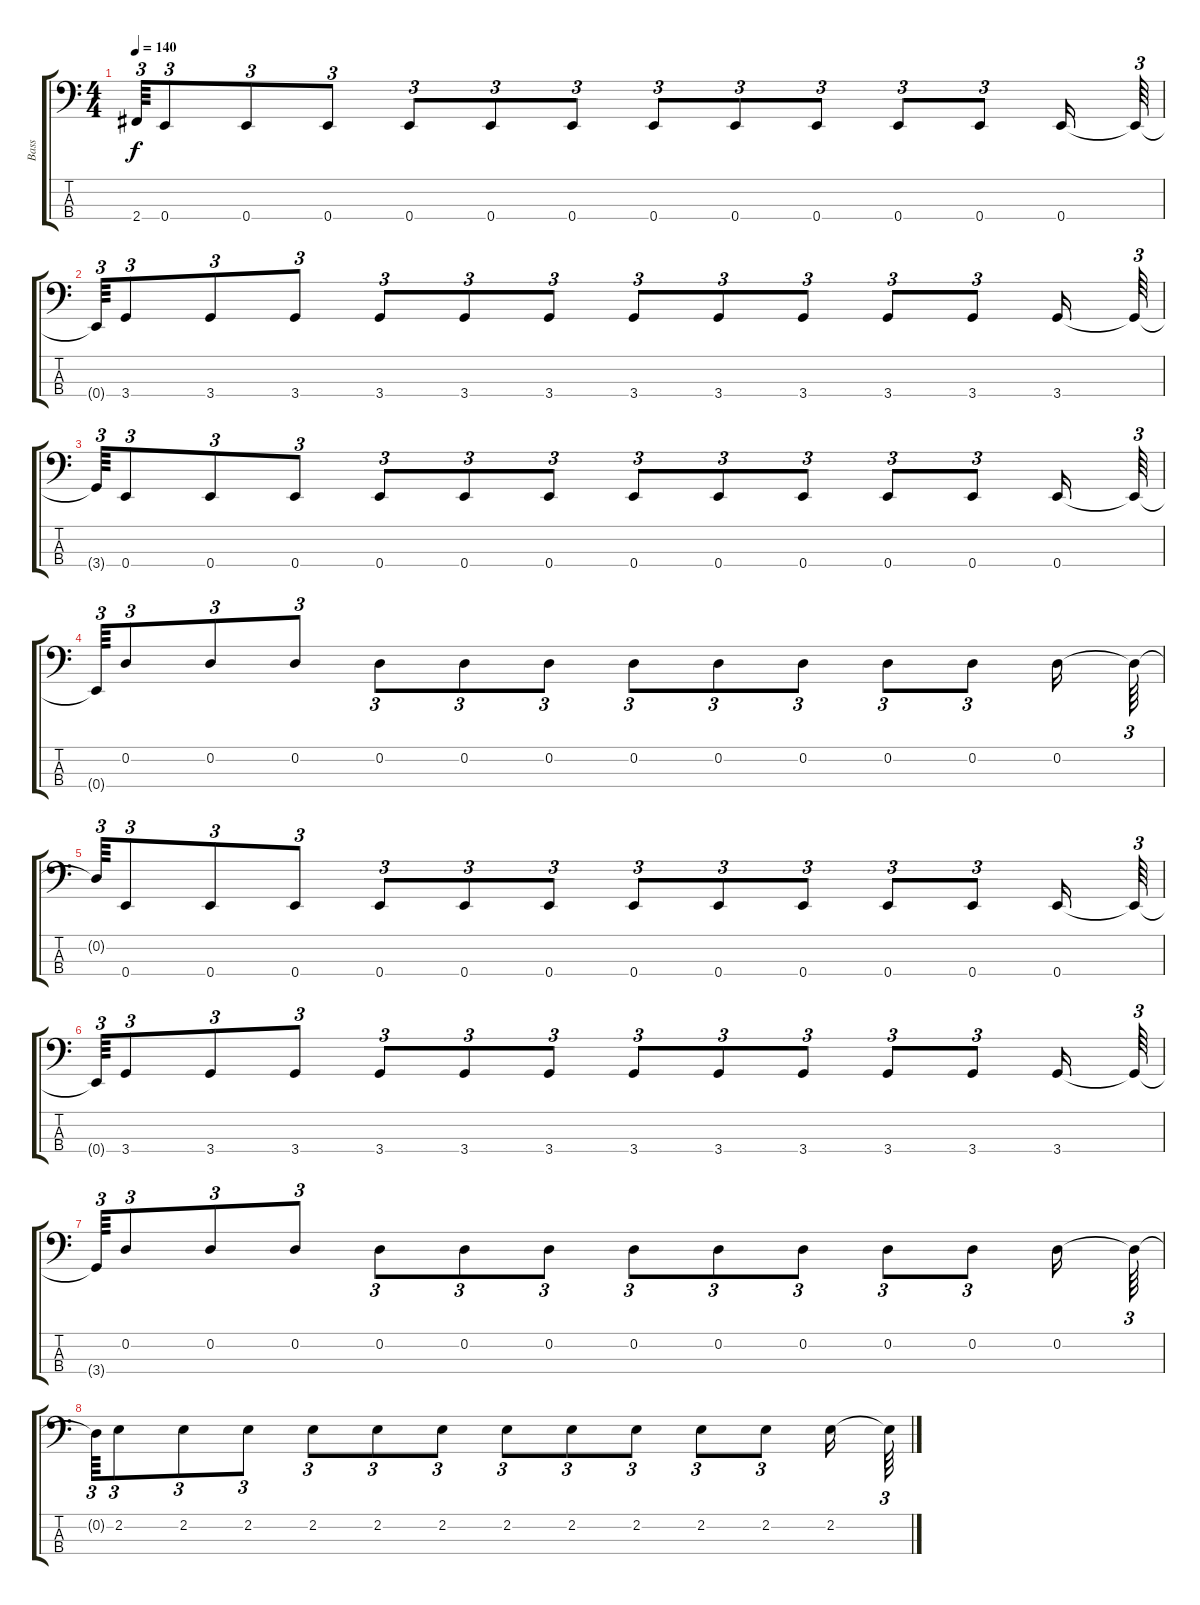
\track ("Bass" "Bass") {instrument electricbassfinger}
\staff {score tabs}
\tuning (G2 D2 A1 E1) {hide}
\ts (4 4)
\tempo 140
\clef f4
\ks c
2.4{t}.64{tu (3 2) dy f} 0.4.8{tu (3 2)} 0.4.8{tu (3 2)} 0.4.8{tu (3 2)} 0.4.8{tu (3 2)} 0.4.8{tu (3 2)} 0.4.8{tu (3 2)} 0.4.8{tu (3 2)} 0.4.8{tu (3 2)} 0.4.8{tu (3 2)} 0.4.8{tu (3 2)} 0.4.8{tu (3 2)} 0.4.16 0.4{t}.64{tu (3 2)} |
0.4{t}.64{tu (3 2)} 3.4.8{tu (3 2)} 3.4.8{tu (3 2)} 3.4.8{tu (3 2)} 3.4.8{tu (3 2)} 3.4.8{tu (3 2)} 3.4.8{tu (3 2)} 3.4.8{tu (3 2)} 3.4.8{tu (3 2)} 3.4.8{tu (3 2)} 3.4.8{tu (3 2)} 3.4.8{tu (3 2)} 3.4.16 3.4{t}.64{tu (3 2)} |
3.4{t}.64{tu (3 2)} 0.4.8{tu (3 2)} 0.4.8{tu (3 2)} 0.4.8{tu (3 2)} 0.4.8{tu (3 2)} 0.4.8{tu (3 2)} 0.4.8{tu (3 2)} 0.4.8{tu (3 2)} 0.4.8{tu (3 2)} 0.4.8{tu (3 2)} 0.4.8{tu (3 2)} 0.4.8{tu (3 2)} 0.4.16 0.4{t}.64{tu (3 2)} |
0.4{t}.64{tu (3 2)} 0.2.8{tu (3 2)} 0.2.8{tu (3 2)} 0.2.8{tu (3 2)} 0.2.8{tu (3 2)} 0.2.8{tu (3 2)} 0.2.8{tu (3 2)} 0.2.8{tu (3 2)} 0.2.8{tu (3 2)} 0.2.8{tu (3 2)} 0.2.8{tu (3 2)} 0.2.8{tu (3 2)} 0.2.16 0.2{t}.64{tu (3 2)} |
0.2{t}.64{tu (3 2)} 0.4.8{tu (3 2)} 0.4.8{tu (3 2)} 0.4.8{tu (3 2)} 0.4.8{tu (3 2)} 0.4.8{tu (3 2)} 0.4.8{tu (3 2)} 0.4.8{tu (3 2)} 0.4.8{tu (3 2)} 0.4.8{tu (3 2)} 0.4.8{tu (3 2)} 0.4.8{tu (3 2)} 0.4.16 0.4{t}.64{tu (3 2)} |
0.4{t}.64{tu (3 2)} 3.4.8{tu (3 2)} 3.4.8{tu (3 2)} 3.4.8{tu (3 2)} 3.4.8{tu (3 2)} 3.4.8{tu (3 2)} 3.4.8{tu (3 2)} 3.4.8{tu (3 2)} 3.4.8{tu (3 2)} 3.4.8{tu (3 2)} 3.4.8{tu (3 2)} 3.4.8{tu (3 2)} 3.4.16 3.4{t}.64{tu (3 2)} |
3.4{t}.64{tu (3 2)} 0.2.8{tu (3 2)} 0.2.8{tu (3 2)} 0.2.8{tu (3 2)} 0.2.8{tu (3 2)} 0.2.8{tu (3 2)} 0.2.8{tu (3 2)} 0.2.8{tu (3 2)} 0.2.8{tu (3 2)} 0.2.8{tu (3 2)} 0.2.8{tu (3 2)} 0.2.8{tu (3 2)} 0.2.16 0.2{t}.64{tu (3 2)} |
0.2{t}.64{tu (3 2)} 2.2.8{tu (3 2)} 2.2.8{tu (3 2)} 2.2.8{tu (3 2)} 2.2.8{tu (3 2)} 2.2.8{tu (3 2)} 2.2.8{tu (3 2)} 2.2.8{tu (3 2)} 2.2.8{tu (3 2)} 2.2.8{tu (3 2)} 2.2.8{tu (3 2)} 2.2.8{tu (3 2)} 2.2.16 2.2{t}.64{tu (3 2)}
